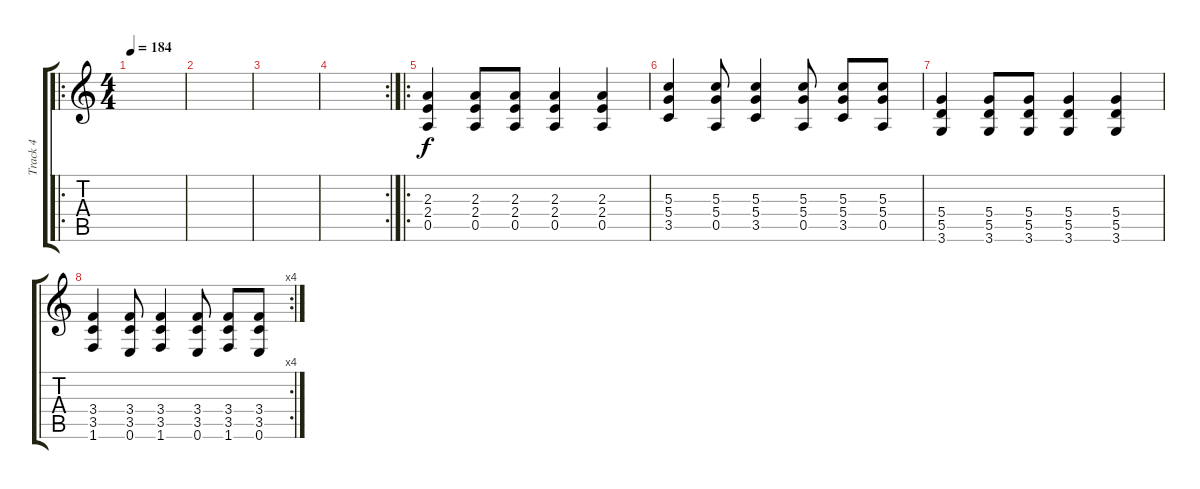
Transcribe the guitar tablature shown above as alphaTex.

\track ("Track 4" "Track 4") {instrument distortionguitar}
\staff {score tabs}
\tuning (E4 B3 G3 D3 A2 E2) {hide}
\ro
\ts (4 4)
\tempo 184
\clef g2
\ks c
|
|
|
\rc 2
|
\ro
(2.3 2.4 0.5).4 (2.3 2.4 0.5).8 (2.3 2.4 0.5).8 (2.3 2.4 0.5).4 (2.3 2.4 0.5).4 |
(5.3 5.4 3.5).4 (5.3 5.4 0.5).8 (5.3 5.4 3.5).4 (5.3 5.4 0.5).8 (5.3 5.4 3.5).8 (5.3 5.4 0.5).8 |
(5.4 5.5 3.6).4 (5.4 5.5 3.6).8 (5.4 5.5 3.6).8 (5.4 5.5 3.6).4 (5.4 5.5 3.6).4 |
\rc 4
(3.4 3.5 1.6).4 (3.4 3.5 0.6).8 (3.4 3.5 1.6).4 (3.4 3.5 0.6).8 (3.4 3.5 1.6).8 (3.4 3.5 0.6).8
